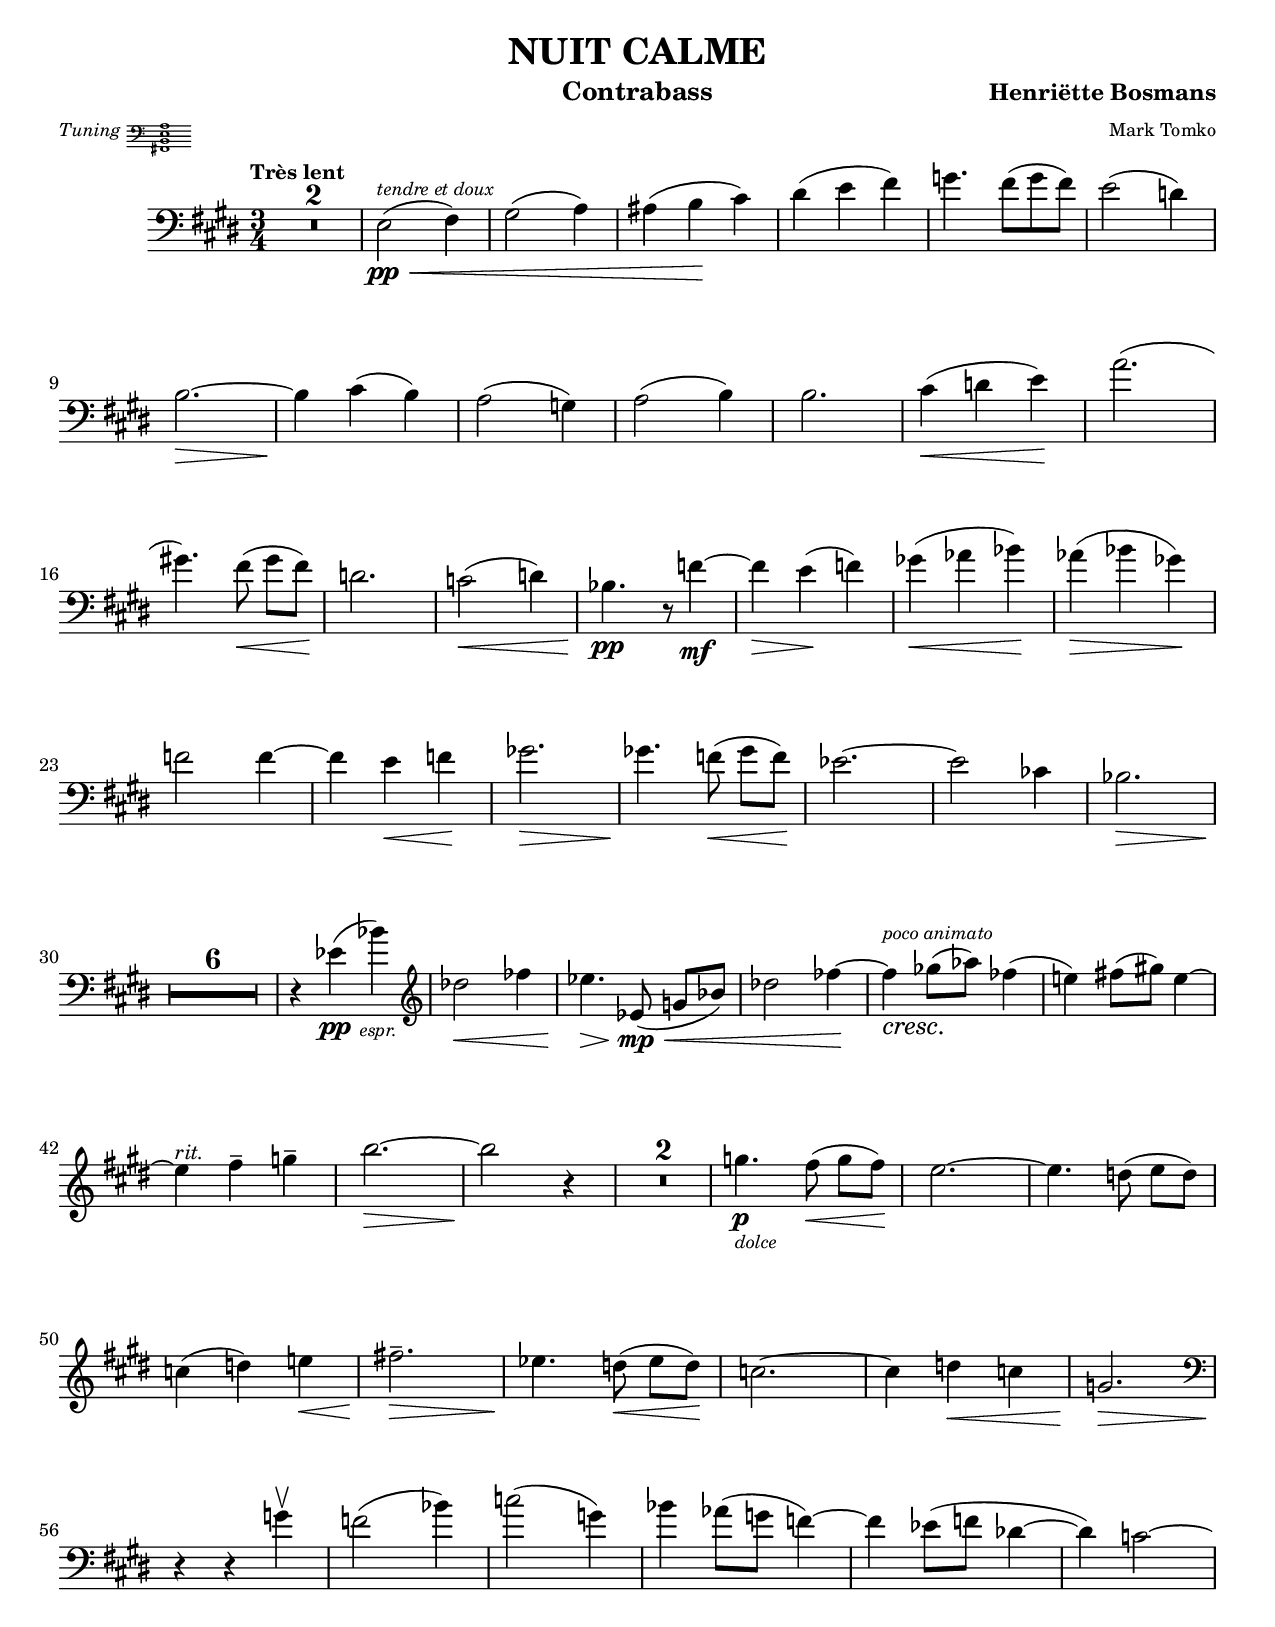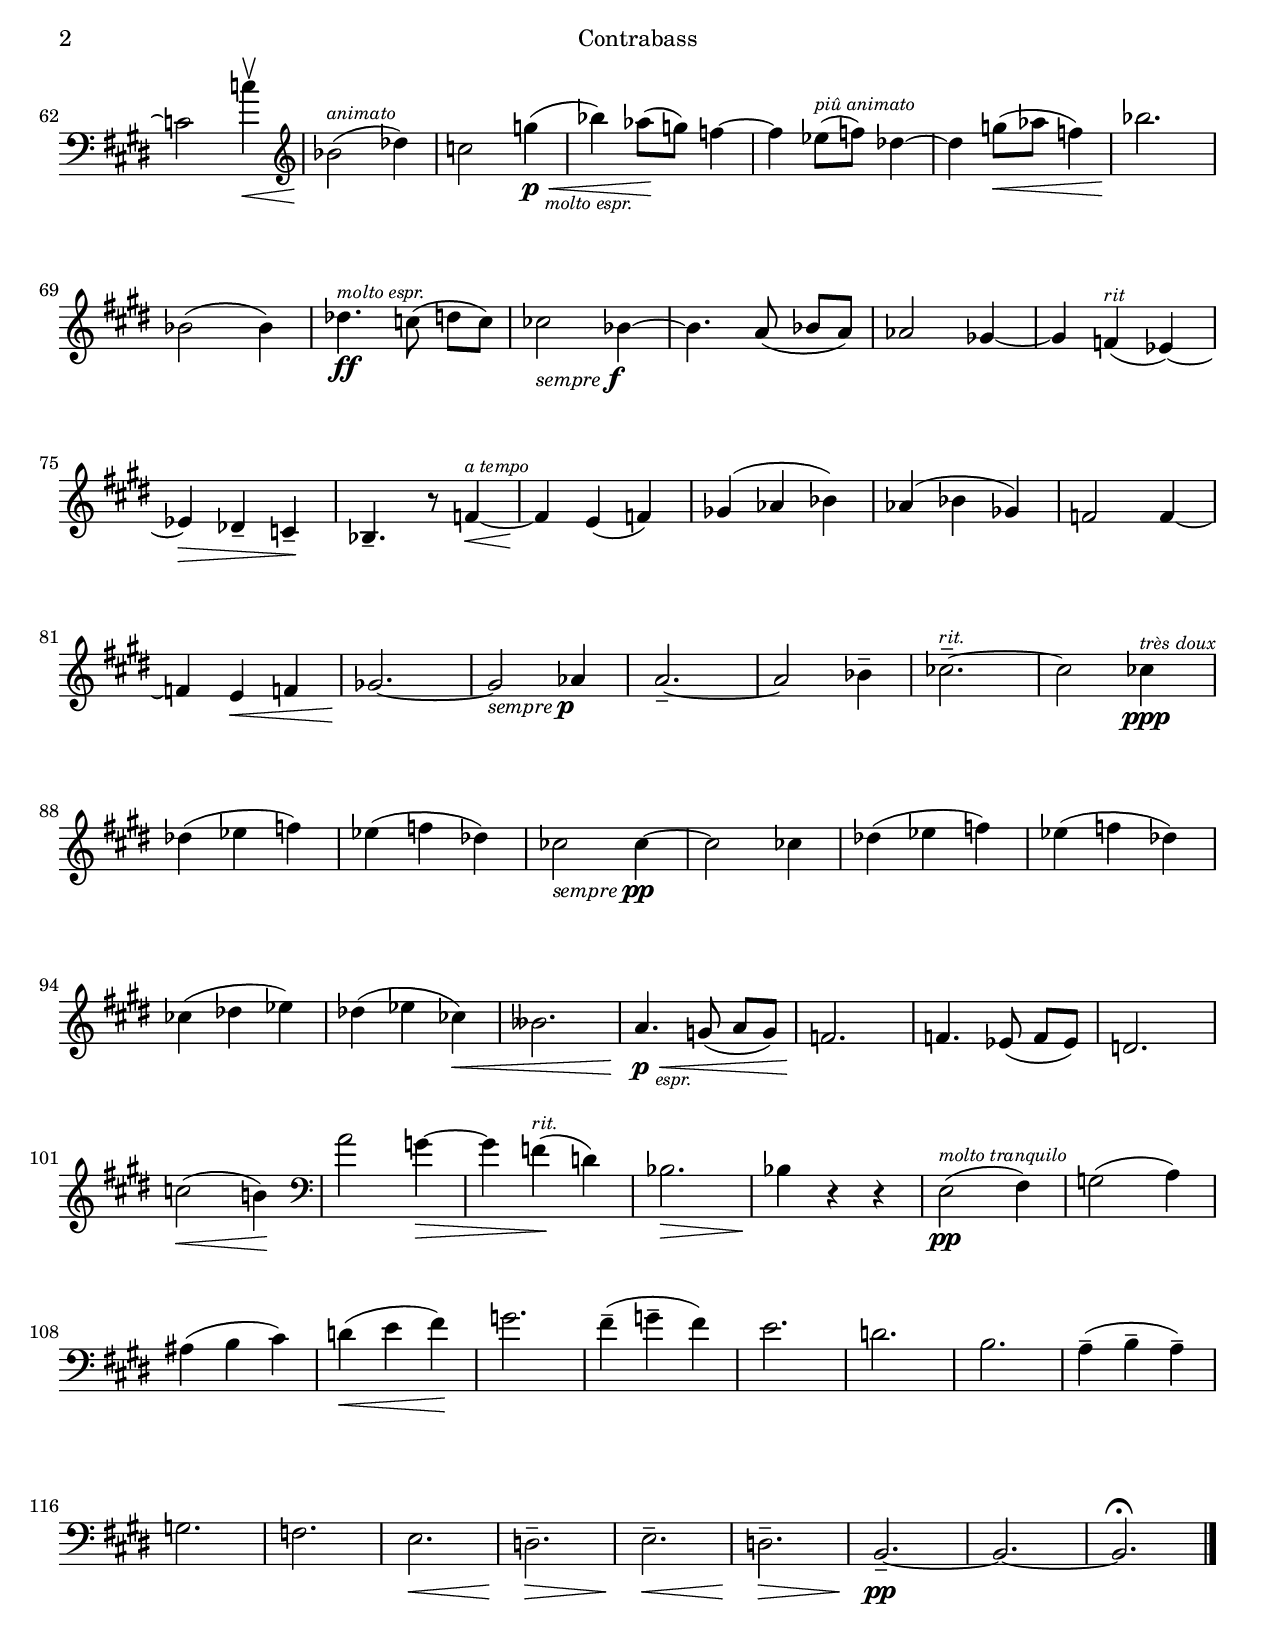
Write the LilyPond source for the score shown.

\version "2.24.3"

\version "2.24.3"

soloTuning =
\markup {
  \italic \tiny Tuning
  \score {
    \layout {
      indent = 0.0
    }
    \new Staff \with {
      \magnifyStaff #1/2
    } {
      \new Voice {
        \relative {
          \omit Score.TimeSignature
          \omit Score.BarLine
          \clef bass
          <<fis,1 b e a>>
        }
      }
    }
  }
}


\header {
  title = "NUIT CALME"
  instrument = "Contrabass"
  meter = \soloTuning
  composer = \markup { \bold "Henriëtte Bosmans" }
  arranger = \markup { \tiny "Mark Tomko" }
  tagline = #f
}

\paper {
  #(set-paper-size "letter")
  %#(set-default-paper-size '(cons (* 13 in) (* 10 in)))
}

sempref = \markup { \small \italic sempre \dynamic f }

semprep = \markup { \small \italic sempre \dynamic p }

semprepp = \markup { \small \italic sempre \dynamic pp }

notes = \relative {
  \clef bass
  \key fis \major
  \tempo \markup { \small "Très lent" }
  \compressMMRests R2.*2
  | fis,2\pp\<^\markup { \italic \tiny "tendre et doux" } (gis4)
  | ais2 (b4)
  | bis4 (cis\! dis)
  | eis4 (fis gis)
  | a4. gis8 (a gis)
  | fis2 (e4) \break
  % line 2
  | cis2.~\>
  | cis4\! dis (cis)
  | b2 (a4)
  | b2 (cis4)
  | cis2.
  | dis4\< (e fis)\!
  | b2. ( \break
  % line 3
  | ais!4.) gis8\< (ais [gis])\!
  | e2.
  | d2\< (e4)
  | c4.\pp r8 g'4~\mf
  | g4\> fis\! (g)
  | aes4\< (bes c)\!
  | bes4\> (c aes)\! \break
  % line 4
  | g2 g4~
  | g4 fis\< g\!
  | aes2.\>
  | aes4.\! g8\< (aes [g])\!
  | f2.~
  | f2 des4
  | c2.\> \break
  | \compressMMRests R2.*6 \!
  | r4 \once \override TextScript.X-offset = 3 \once \override TextScript.Y-offset = -4 f4\pp_\markup { \tiny \italic "espr." } (c')
  | \clef treble ees2\< ges4
  | f4.\> f,8\mp\< (a [c])
  | ees2 ges4~\!
  | ges4_\cresc^\markup { \tiny \italic "poco animato" } aes8\! (bes) ges4 (
  | fis!4) gis!8 (ais!) fis4~ \break
  | fis4^\markup { \small \italic "rit." } gis\tenuto a\tenuto
  | cis2.~\>
  | cis2\! r4
  | \compressMMRests R2.*2
  | a4.\p_\markup { \tiny \italic "dolce" } gis8\< (a [gis])\!
  | fis2.~
  | fis4. e8 (fis [e]) \break
  %line 5
  | d4 (e) fis!\<
  | gis!2.\tenuto\>
  | f4.\! e8\< (f [e])\!
  | d2.~
  | d4 e\< d
  | a2.\> \break
  | \clef bass r4\! r a\upbow
  | g2 (c4)
  | d2 (a4)
  | c4 bes8 (a g4~)
  | g4 f8 (g ees4~
  | ees4) d2~ \pageBreak
  % page 2
  % line 1
  | d2 d'4\upbow\<
  | \clef treble c2^\markup { \tiny \italic animato }\! (ees4)
  | d2 \once \override TextScript.X-offset = 2 a'4\p\<_\markup { \tiny \italic "molto espr." } (
  | c4) bes8\! (a) g4~
  | g4 f8^\markup { \tiny \italic "piû animato" } (g) ees4~
  | ees4 a8\< (bes g4)
  | c2.\! \break
  % line 2
  | c,2 %{ maybe keep this down the octave %} (c4)
  | ees4.\ff^\markup { \tiny \italic "molto espr."} d8 (e [d])
  | des2_\sempref c4~
  | c4. b8 (c [b])
  | bes2 aes4~
  | aes4 g^\markup { \tiny \italic rit } (f~) \break
  % line 3
  | f4\> ees\tenuto d\tenuto\!
  | c4.\tenuto r8 g'4~^\markup { \tiny \italic "a tempo" }\<
  | g4\! fis (g)
  | aes4 (bes c)
  | bes4 (c aes)
  | g2 g4~ \break
  % line 4
  | g4 fis\< g
  | aes2.~\!
  | aes2_\semprep bes4
  | b2.~\tenuto
  | b2 c4\tenuto
  | des2.~\tenuto^\markup { \tiny \italic rit. }
  | des2 des4\ppp^\markup { \tiny \italic "très doux" } \break
  % line 5
  | ees4 (f g)
  | f (g ees)
  | des2_\semprepp des4~
  | des2 des4
  | ees4 (f g)
  | f (g ees) \break
  % line 6
  |  des4 (ees f)
  | ees ( f des\<)
  | ces2.
  | \once \override TextScript.X-offset = 2 \once \override TextScript.Y-offset = -6 b4.\p\<_\markup { \tiny \italic "espr." } a8 (b [a])
  | g2. \!
  | g4. f8 (g [f])
  | e2. %{ to maybe here %} \break
  % line 7
  | d'2\< (cis!4)\!
  | \clef bass b2 a4~\>
  | a4 g^\markup { \tiny \italic "rit." }\! (e)
  | c2.\>
  | c4\! r r
  | fis,2\pp^\markup { \tiny \italic "molto tranquilo" } (gis4)
  | a2 (b4) \break
  % line 8
  | bis4 (cis dis)
  | e4\< (fis gis)\!
  | a2.
  | gis4\tenuto (a\tenuto gis)
  | fis2.
  | e2.
  | cis2.
  | b4\tenuto (cis\tenuto b\tenuto) \break
  % line 9
  | a2.
  | g2.
  | fis2.\<
  | e2.\tenuto\>
  | fis2.\<\tenuto
  | e2.\>\tenuto
  | cis2.\pp\tenuto~
  | cis2.~
  | cis2.\fermata \fine
}

\book {
  \score {
    \layout {
      \context {
        \Score
        \consists Measure_counter_engraver
      }
      top-margin = 0.0
    }
    \new StaffGroup {
      \new Voice {
        \set countPercentRepeats = ##t
        \set restNumberThreshold = 1
        \override MultiMeasureRest.expand-limit = 2
        \set Score.rehearsalMarkFormatter = #format-mark-box-numbers
        \numericTimeSignature
        \time 3/4
        \transpose fis e' {
          \notes
        }
      }
    }
  }
}
